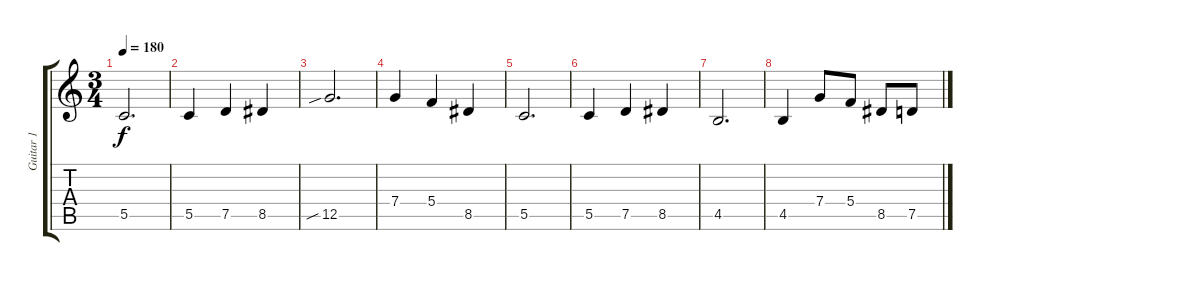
\track ("Guitar 1" "Guitar 1") {instrument acousticguitarsteel}
\staff {score tabs}
\tuning (D4 A3 F3 C3 G2 D2) {hide}
\ts (3 4)
\tempo 180
\clef g2
\ks c
5.5.2{d dy f} |
5.5.4 7.5.4{volume 0} 8.5.4 |
12.5{sib}.2{d} |
7.4.4 5.4.4 8.5.4 |
5.5.2{d} |
5.5.4 7.5.4 8.5.4 |
4.5.2{d} |
4.5.4 7.4.8 5.4.8 8.5.8 7.5.8
